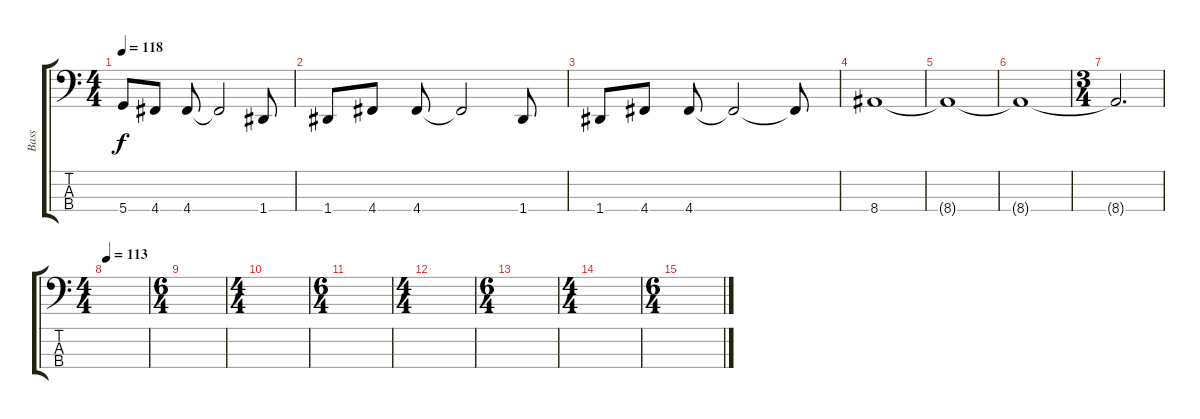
\track ("Bass" "Bass") {instrument electricbasspick}
\staff {score tabs}
\tuning (G2 D2 A1 D1) {hide}
\ts (4 4)
\tempo 118
\clef f4
\ks c
5.4.8{dy f} 4.4.8 4.4.8 4.4{t}.2 1.4.8 |
1.4.8 4.4.8 4.4.8 4.4{t}.2 1.4.8 |
1.4.8 4.4.8 4.4.8 4.4{t}.2 4.4{t}.8 |
8.4.1 |
8.4{t}.1 |
8.4{t}.1 |
\ts (3 4)
8.4{t}.2{d} |
\ts (4 4)
\tempo 113
|
\ts (6 4)
|
\ts (4 4)
|
\ts (6 4)
|
\ts (4 4)
|
\ts (6 4)
|
\ts (4 4)
|
\ts (6 4)
